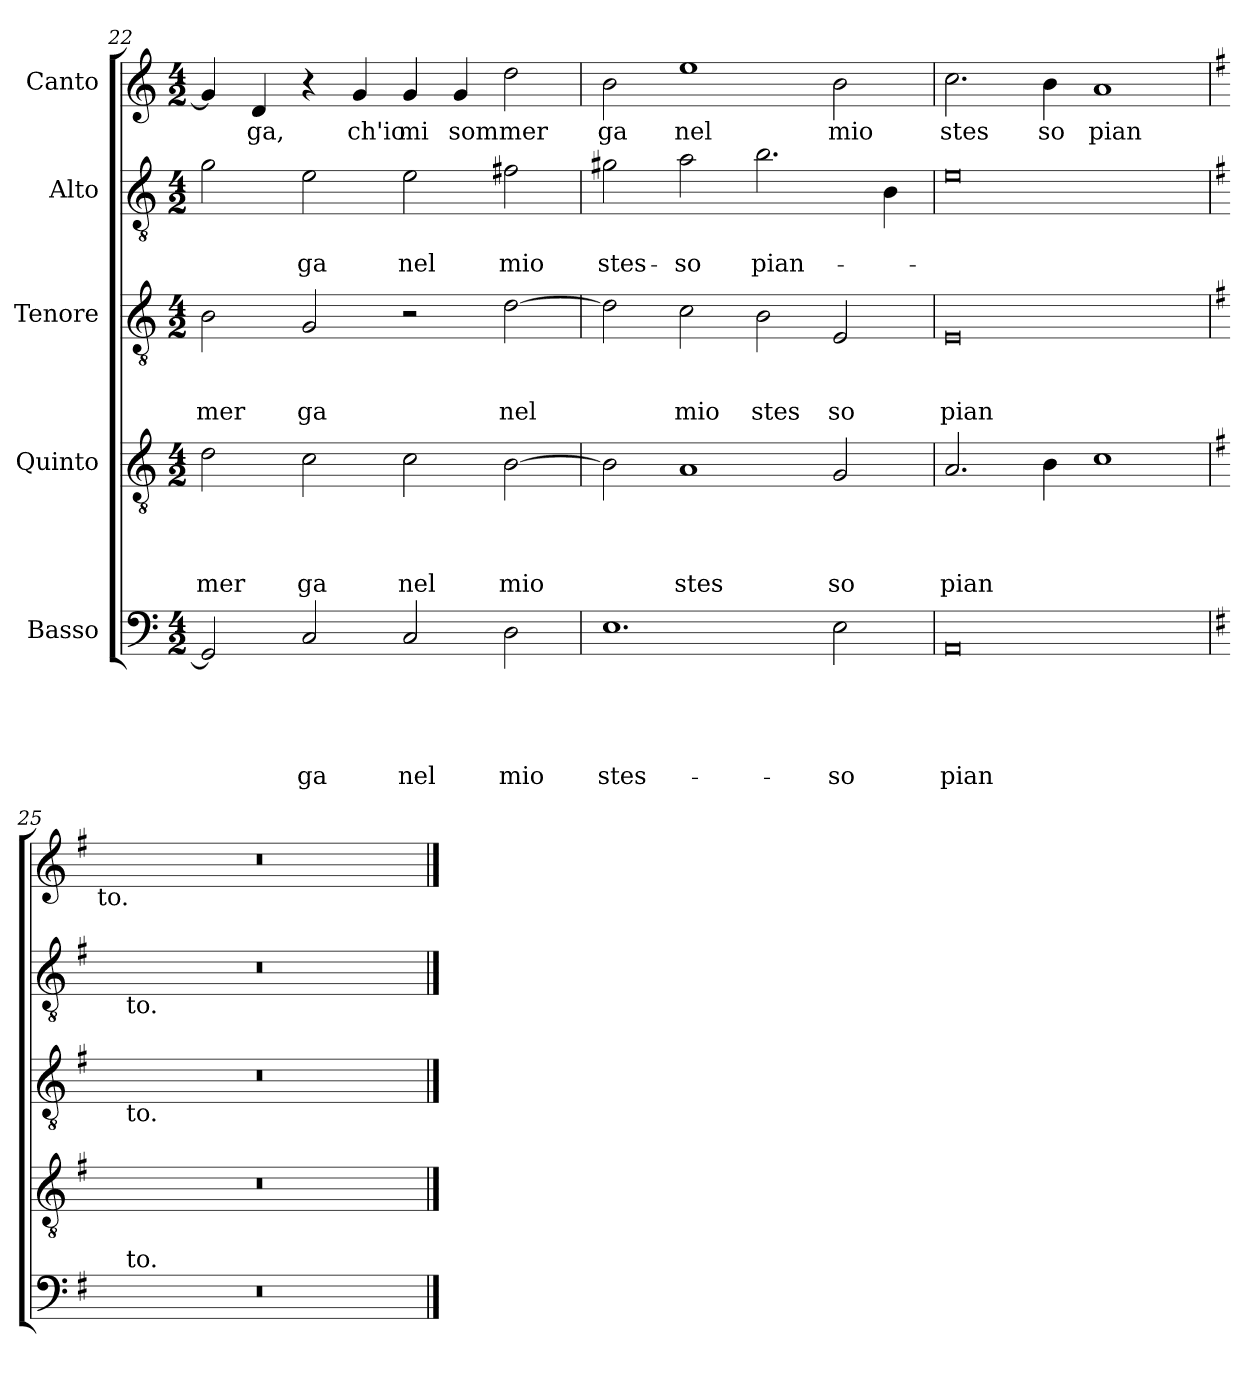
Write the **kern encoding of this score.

**kern	**text	**text	**text	**text	**text	**kern	**text	**text	**text	**text	**kern	**text	**text	**text	**kern	**text	**text	**kern	**text
*part5	*part5	*part5	*part5	*part5	*part5	*part4	*part4	*part4	*part4	*part4	*part3	*part3	*part3	*part3	*part2	*part2	*part2	*part1	*part1
*staff5	*staff5	*staff5	*staff5	*staff5	*staff5	*staff4	*staff4	*staff4	*staff4	*staff4	*staff3	*staff3	*staff3	*staff3	*staff2	*staff2	*staff2	*staff1	*staff1
*I"Basso	*	*	*	*	*	*I"Quinto	*	*	*	*	*I"Tenore	*	*	*	*I"Alto	*	*	*I"Canto	*
*clefF4	*	*	*	*	*	*clefGv2	*	*	*	*	*clefGv2	*	*	*	*clefGv2	*	*	*clefG2	*
*k[]	*	*	*	*	*	*k[]	*	*	*	*	*k[]	*	*	*	*k[]	*	*	*k[]	*
*C:	*	*	*	*	*	*C:	*	*	*	*	*C:	*	*	*	*C:	*	*	*C:	*
*M4/2	*	*	*	*	*	*M4/2	*	*	*	*	*M4/2	*	*	*	*M4/2	*	*	*M4/2	*
=22	=22	=22	=22	=22	=22	=22	=22	=22	=22	=22	=22	=22	=22	=22	=22	=22	=22	=22	=22
!	!	!	!	!	!	!	!	!	!	!LO:LY:b	!	!	!	!LO:LY:b	!	!	!	!	!
2GG/]	.	.	.	.	.	2d\	.	.	.	mer	2B\	.	.	mer	2g\	.	.	4g/]	.
!	!	!	!	!	!	!	!	!	!	!	!	!	!	!	!	!	!	!	!LO:LY:b
.	.	.	.	.	.	.	.	.	.	.	.	.	.	.	.	.	.	4d/	ga,
!	!	!	!	!	!LO:LY:b	!	!	!	!	!LO:LY:b	!	!	!	!LO:LY:b	!	!	!LO:LY:b	!	!
2C/	.	.	.	.	-ga	2c\	.	.	.	ga	2G/	.	.	ga	2e\	.	-ga	4r	.
!	!	!	!	!	!	!	!	!	!	!	!	!	!	!	!	!	!	!	!LO:LY:b
.	.	.	.	.	.	.	.	.	.	.	.	.	.	.	.	.	.	4g/	ch'io
!	!	!	!	!	!LO:LY:b	!	!	!	!	!LO:LY:b	!	!	!	!	!	!	!LO:LY:b	!	!LO:LY:b
2C/	.	.	.	.	nel	2c\	.	.	.	nel	2r	.	.	.	2e\	.	nel	4g/	mi
!	!	!	!	!	!	!	!	!	!	!	!	!	!	!	!	!	!	!	!LO:LY:b
.	.	.	.	.	.	.	.	.	.	.	.	.	.	.	.	.	.	4g/	som
!	!	!	!	!	!LO:LY:b	!	!	!	!	!LO:LY:b	!	!	!	!LO:LY:b	!	!	!LO:LY:b	!	!LO:LY:b
2D\	.	.	.	.	mio	[>2B\	.	.	.	mio	[>2d\	.	.	nel	2f#X\	.	mio	2dd\	mer
=23	=23	=23	=23	=23	=23	=23	=23	=23	=23	=23	=23	=23	=23	=23	=23	=23	=23	=23	=23
!	!	!	!	!	!LO:LY:b	!	!	!	!	!	!	!	!	!	!	!	!LO:LY:b	!	!LO:LY:b
1.E	.	.	.	.	stes-	2B\]	.	.	.	.	2d\]	.	.	.	2g#X\	.	stes-	2b\	ga
!	!	!	!	!	!	!	!	!	!	!LO:LY:b	!	!	!	!LO:LY:b	!	!	!LO:LY:b	!	!LO:LY:b
.	.	.	.	.	.	1A	.	.	.	stes	2c\	.	.	mio	2a\	.	-so	1ee	nel
!	!	!	!	!	!	!	!	!	!	!	!	!	!	!LO:LY:b	!	!	!LO:LY:b	!	!
.	.	.	.	.	.	.	.	.	.	.	2B\	.	.	stes	2.b\	.	pian-	.	.
!	!	!	!	!	!LO:LY:b	!	!	!	!	!LO:LY:b	!	!	!	!LO:LY:b	!	!	!	!	!LO:LY:b
2E\	.	.	.	.	-so	2G/	.	.	.	so	2E/	.	.	so	.	.	.	2b\	mio
.	.	.	.	.	.	.	.	.	.	.	.	.	.	.	4B\	.	.	.	.
=24	=24	=24	=24	=24	=24	=24	=24	=24	=24	=24	=24	=24	=24	=24	=24	=24	=24	=24	=24
!	!	!	!	!	!LO:LY:b	!	!	!	!	!LO:LY:b	!	!	!	!LO:LY:b	!	!	!	!	!LO:LY:b
0AA	.	.	.	.	pian-	2.A/	.	.	.	pian	0E	.	.	pian	0e	.	.	2.cc\	stes
!	!	!	!	!	!	!	!	!	!	!	!	!	!	!	!	!	!	!	!LO:LY:b
.	.	.	.	.	.	4B\	.	.	.	.	.	.	.	.	.	.	.	4b\	so
!	!	!	!	!	!	!	!	!	!	!	!	!	!	!	!	!	!	!	!LO:LY:b
.	.	.	.	.	.	1c	.	.	.	.	.	.	.	.	.	.	.	1a	pian
=25	=25	=25	=25	=25	=25	=25	=25	=25	=25	=25	=25	=25	=25	=25	=25	=25	=25	=25	=25
*k[f#]	*	*	*	*	*	*k[f#]	*	*	*	*	*k[f#]	*	*	*	*k[f#]	*	*	*k[f#]	*
*G:	*	*	*	*	*	*G:	*	*	*	*	*G:	*	*	*	*G:	*	*	*G:	*
!	!	!	!	!	!	!	!	!	!	!	!	!	!	!	!	!	!	!LO:TX:b:t=to.	!
*^	*	*	*	*	*	*	*	*	*	*	*^	*	*	*	*^	*	*	*	*
0r	16.ryy	.	.	.	.	.	0r	.	.	.	.	0r	16.ryy	.	.	.	0r	16.ryy	.	.	0r	.
!	!	!	!	!	!	!	!	!	!	!	!	!	!	!	!	!	!	!LO:TX:b:t=to.	!	!	!	!
!	!	!	!	!	!	!	!	!	!	!	!	!	!LO:TX:b:t=to.	!	!	!	!	!	!	!	!	!
!	!LO:TX:a:t=to.	!	!	!	!	!	!	!	!	!	!	!	!	!	!	!	!	!	!	!	!	!
.	1ryy	.	.	.	.	.	.	.	.	.	.	.	1ryy	.	.	.	.	1ryy	.	.	.	.
.	2ryy	.	.	.	.	.	.	.	.	.	.	.	2ryy	.	.	.	.	2ryy	.	.	.	.
.	4ryy	.	.	.	.	.	.	.	.	.	.	.	4ryy	.	.	.	.	4ryy	.	.	.	.
.	8ryy	.	.	.	.	.	.	.	.	.	.	.	8ryy	.	.	.	.	8ryy	.	.	.	.
.	32ryy	.	.	.	.	.	.	.	.	.	.	.	32ryy	.	.	.	.	32ryy	.	.	.	.
*	*	*	*	*	*	*	*	*	*	*	*	*v	*v	*	*	*	*	*	*	*	*	*
*v	*v	*	*	*	*	*	*	*	*	*	*	*	*	*	*	*v	*v	*	*	*	*
==	==	==	==	==	==	==	==	==	==	==	==	==	==	==	==	==	==	==	==
*-	*-	*-	*-	*-	*-	*-	*-	*-	*-	*-	*-	*-	*-	*-	*-	*-	*-	*-	*-
